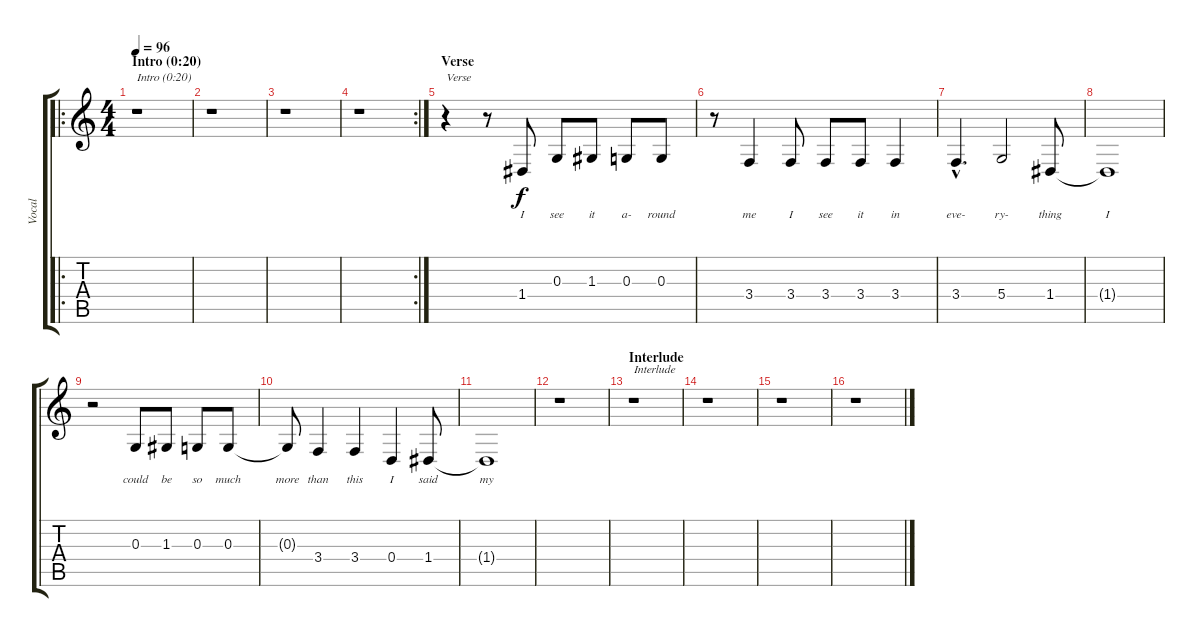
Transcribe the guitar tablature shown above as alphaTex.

\track ("Vocal" "Vocal") {instrument lead2sawtooth}
\staff {score tabs}
\tuning (E4 B3 G3 D3 A2 E2) {hide}
\ro
\ts (4 4)
\section ("" "Intro (0:20)")
\tempo 96
\clef g2
\ks c
r.1{txt "Intro (0:20)" dy f instrument lead2sawtooth} |
r.1 |
r.1 |
\rc 2
r.1 |
\section ("" "Verse")
r.4{txt "Verse"} r.8 1.4.8{lyrics (0 "I") lyrics (1 "") lyrics (2 "") lyrics (3 "") lyrics (4 "")} 0.3.8{lyrics (0 "see") lyrics (1 "") lyrics (2 "") lyrics (3 "") lyrics (4 "")} 1.3.8{lyrics (0 "it") lyrics (1 "") lyrics (2 "") lyrics (3 "") lyrics (4 "")} 0.3.8{lyrics (0 "a-") lyrics (1 "") lyrics (2 "") lyrics (3 "") lyrics (4 "")} 0.3.8{lyrics (0 "round") lyrics (1 "") lyrics (2 "") lyrics (3 "") lyrics (4 "")} |
r.8 3.4.4{lyrics (0 "me") lyrics (1 "") lyrics (2 "") lyrics (3 "") lyrics (4 "")} 3.4.8{lyrics (0 "I") lyrics (1 "") lyrics (2 "") lyrics (3 "") lyrics (4 "")} 3.4.8{lyrics (0 "see") lyrics (1 "") lyrics (2 "") lyrics (3 "") lyrics (4 "")} 3.4.8{lyrics (0 "it") lyrics (1 "") lyrics (2 "") lyrics (3 "") lyrics (4 "")} 3.4.4{lyrics (0 "in") lyrics (1 "") lyrics (2 "") lyrics (3 "") lyrics (4 "")} |
3.4{hac}.4{d lyrics (0 "eve-") lyrics (1 "") lyrics (2 "") lyrics (3 "") lyrics (4 "")} 5.4.2{lyrics (0 "ry-") lyrics (1 "") lyrics (2 "") lyrics (3 "") lyrics (4 "")} 1.4.8{lyrics (0 "thing") lyrics (1 "") lyrics (2 "") lyrics (3 "") lyrics (4 "")} |
1.4{t}.1{lyrics (0 "I") lyrics (1 "") lyrics (2 "") lyrics (3 "") lyrics (4 "")} |
r.2 0.3.8{lyrics (0 "could") lyrics (1 "") lyrics (2 "") lyrics (3 "") lyrics (4 "")} 1.3.8{lyrics (0 "be") lyrics (1 "") lyrics (2 "") lyrics (3 "") lyrics (4 "")} 0.3.8{lyrics (0 "so") lyrics (1 "") lyrics (2 "") lyrics (3 "") lyrics (4 "")} 0.3.8{lyrics (0 "much") lyrics (1 "") lyrics (2 "") lyrics (3 "") lyrics (4 "")} |
0.3{t}.8{lyrics (0 "more") lyrics (1 "") lyrics (2 "") lyrics (3 "") lyrics (4 "")} 3.4.4{lyrics (0 "than") lyrics (1 "") lyrics (2 "") lyrics (3 "") lyrics (4 "")} 3.4.4{lyrics (0 "this") lyrics (1 "") lyrics (2 "") lyrics (3 "") lyrics (4 "")} 0.4.4{lyrics (0 "I") lyrics (1 "") lyrics (2 "") lyrics (3 "") lyrics (4 "")} 1.4.8{lyrics (0 "said") lyrics (1 "") lyrics (2 "") lyrics (3 "") lyrics (4 "")} |
1.4{t}.1{lyrics (0 "my") lyrics (1 "") lyrics (2 "") lyrics (3 "") lyrics (4 "")} |
r.1 |
\section ("" "Interlude")
r.1{txt "Interlude"} |
r.1 |
r.1 |
r.1
